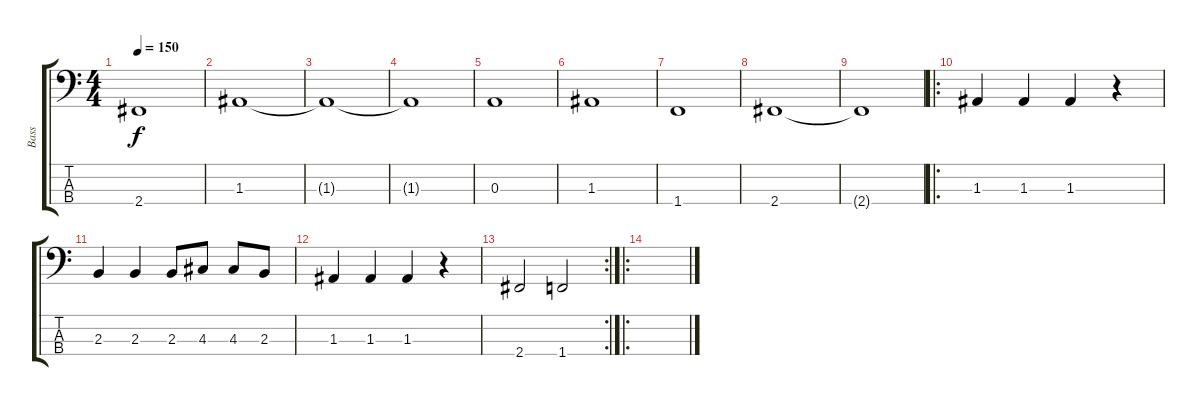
\track ("Bass" "Bass") {instrument electricbassfinger}
\staff {score tabs}
\tuning (G2 D2 A1 E1) {hide}
\ts (4 4)
\tempo 150
\clef f4
\ks c
2.4{t}.1{dy f} |
1.3.1 |
1.3{t}.1 |
1.3{t}.1 |
0.3.1 |
1.3.1 |
1.4.1 |
2.4.1 |
2.4{t}.1 |
\ro
1.3.4 1.3.4 1.3.4 r.4 |
2.3.4 2.3.4 2.3.8 4.3.8 4.3.8 2.3.8 |
1.3.4 1.3.4 1.3.4 r.4 |
\rc 2
2.4.2 1.4.2 |
\ro
